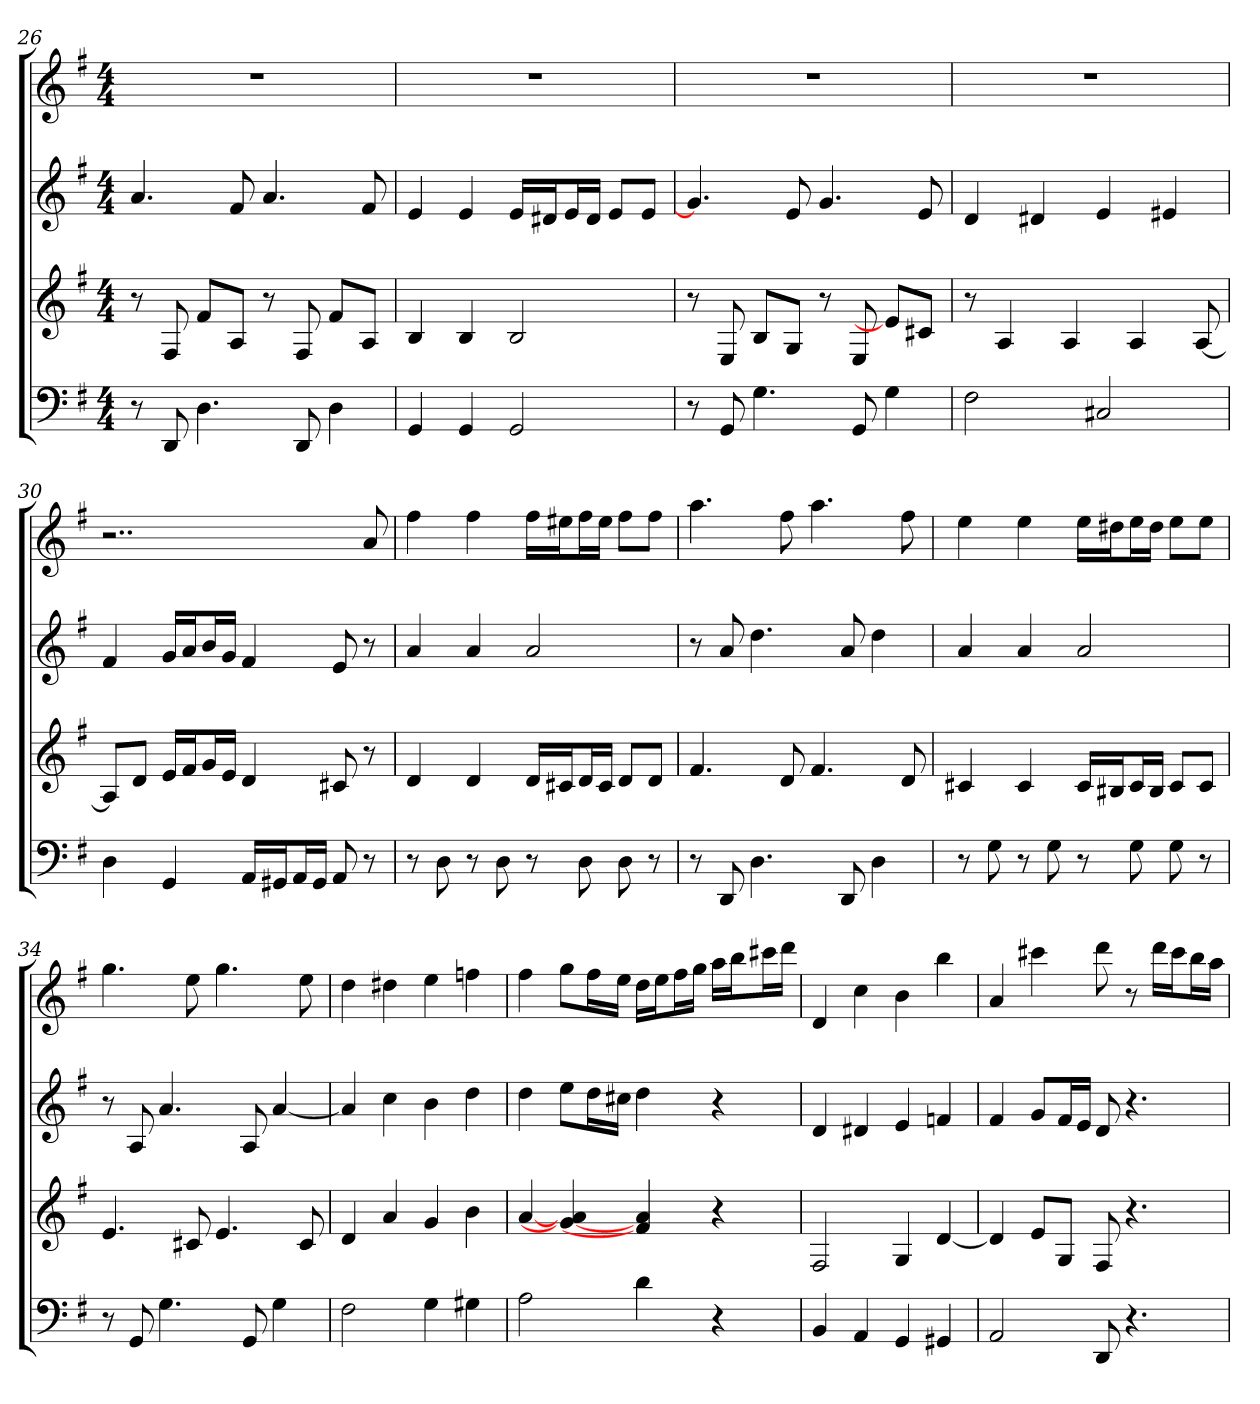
**kern	**kern	**kern	**kern
*part4	*part3	*part2	*part1
*staff4	*staff3	*staff2	*staff1
*k[f#]	*k[f#]	*k[f#]	*k[f#]
*G:	*G:	*G:	*G:
*M4/4	*M4/4	*M4/4	*M4/4
=26	=26	=26	=26
8r	8r	4.a	1r
8DD	8F#	.	.
4.D	8f#L	.	.
.	8AJ	8f#	.
.	8r	4.a	.
8DD	8F#	.	.
4D	8f#L	.	.
.	8AJ	8f#	.
=27	=27	=27	=27
4GG	4B	4e	1r
4GG	4B	4e	.
2GG	2B	16eLL	.
.	.	16d#XJ	.
.	.	16eL	.
.	.	16d#JJ	.
.	.	8eL	.
.	.	8eJ	.
=28	=28	=28	=28
8r	8r	4.g]	1r
8GG	8E	.	.
4.G	8BL	.	.
.	8GJ	8e	.
.	8r	4.g	.
8GG	8E	.	.
4G	8eL]	.	.
.	8c#XJ	8e	.
=29	=29	=29	=29
2F#	8r	4d	1r
.	4A	.	.
.	.	4d#X	.
.	4A	.	.
2C#X	.	4e	.
.	4A	.	.
.	.	4e#X	.
.	[8A	.	.
=30	=30	=30	=30
4D	8AL]	4f#	2..r
.	8dJ	.	.
4GG	16eLL	16gLL	.
.	16f#J	16aJ	.
.	16gL	16bL	.
.	16eJJ	16gJJ	.
16AALL	4d	4f#	.
16GG#XJ	.	.	.
16AAL	.	.	.
16GG#JJ	.	.	.
8AA	8c#X	8e	.
8r	8r	8r	8a
=31	=31	=31	=31
8r	4d	4a	4ff#
8D	.	.	.
8r	4d	4a	4ff#
8D	.	.	.
8r	16dLL	2a	16ff#LL
.	16c#XJ	.	16ee#XJ
8D	16dL	.	16ff#L
.	16c#JJ	.	16ee#JJ
8D	8dL	.	8ff#L
8r	8dJ	.	8ff#J
=32	=32	=32	=32
8r	4.f#	8r	4.aa
8DD	.	8a	.
4.D	.	4.dd	.
.	8d	.	8ff#
.	4.f#	.	4.aa
8DD	.	8a	.
4D	.	4dd	.
.	8d	.	8ff#
=33	=33	=33	=33
8r	4c#X	4a	4ee
8G	.	.	.
8r	4c#	4a	4ee
8G	.	.	.
8r	16c#LL	2a	16eeLL
.	16B#XJ	.	16dd#XJ
8G	16c#L	.	16eeL
.	16B#JJ	.	16dd#JJ
8G	8c#L	.	8eeL
8r	8c#J	.	8eeJ
=34	=34	=34	=34
8r	4.e	8r	4.gg
8GG	.	8A	.
4.G	.	4.a	.
.	8c#X	.	8ee
.	4.e	.	4.gg
8GG	.	8A	.
4G	.	[4a	.
.	8c#	.	8ee
=35	=35	=35	=35
2F#	4d	4a]	4dd
.	4a	4cc	4dd#X
4G	4g	4b	4ee
4G#X	4b	4dd	4ffn
=36	=36	=36	=36
2A	[4a	4dd	4ff#
.	4g_ 4a	8eeL	8ggL
.	.	16ddL	16ff#L
.	.	16cc#XJJ	16eeJJ
4d	4f#] 4a	4dd	16ddLL
.	.	.	16eeJ
.	.	.	16ff#L
.	.	.	16ggJJ
4r	4r	4r	16aaLL
.	.	.	16bbJ
.	.	.	16ccc#XL
.	.	.	16dddJJ
=37	=37	=37	=37
4BB	2F#	4d	4d
4AA	.	4d#X	4cc
4GG	4G	4e	4b
4GG#X	[4d	4fn	4bb
=38	=38	=38	=38
2AA	4d]	4f#	4a
.	8eL	8gL	4ccc#X
.	8GJ	16f#L	.
.	.	16eJJ	.
8DD	8F#	8d	8ddd
4.r	4.r	4.r	8r
.	.	.	16dddLL
.	.	.	16ccc#J
.	.	.	16bbL
.	.	.	16aaJJ
=	=	=	=
*-	*-	*-	*-
